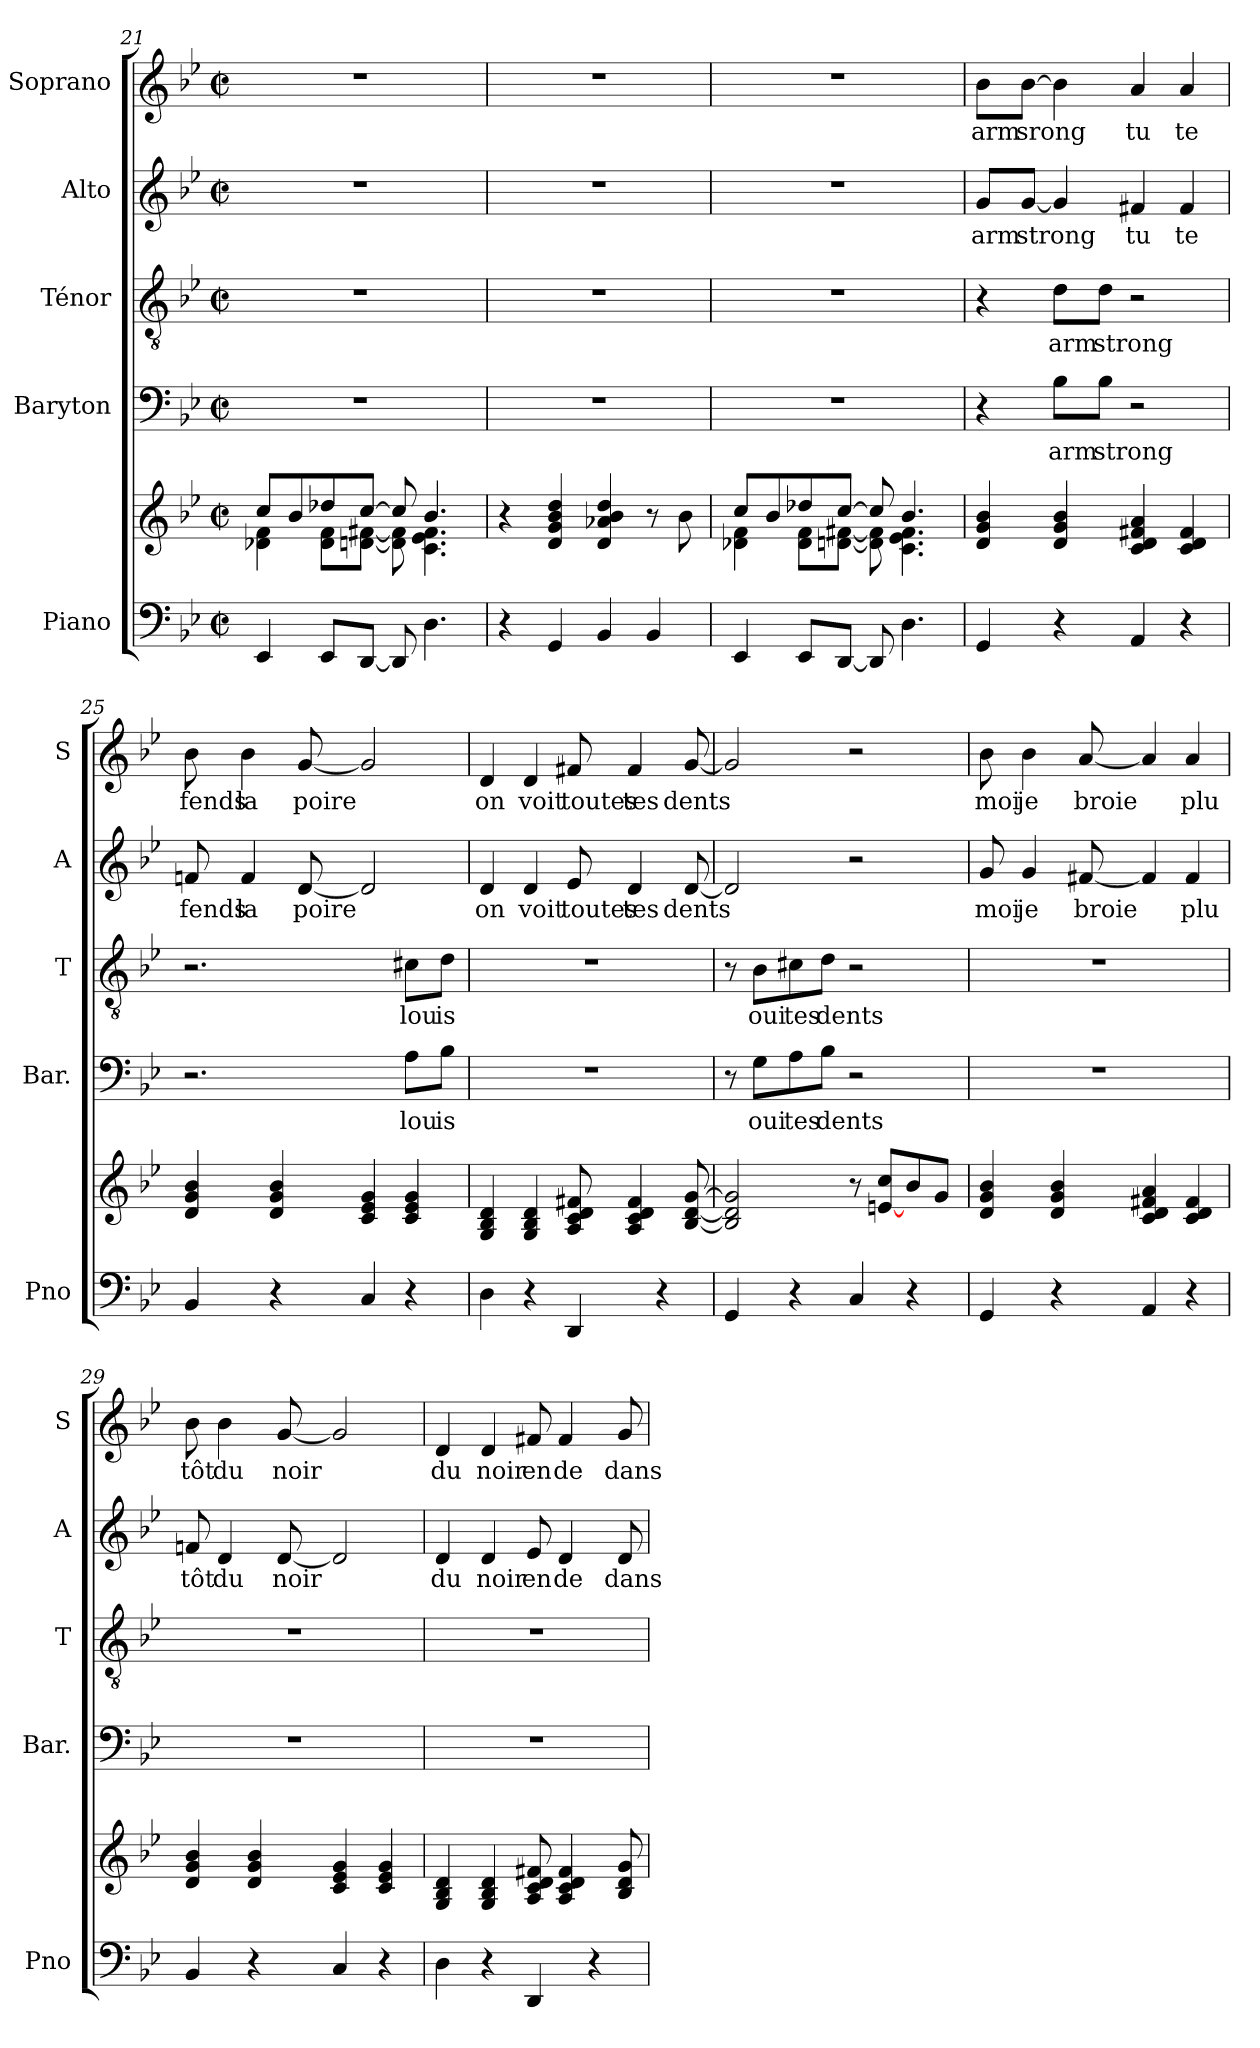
**kern	**kern	**kern	**text	**kern	**text	**kern	**text	**kern	**text
*part5	*part5	*part4	*part4	*part3	*part3	*part2	*part2	*part1	*part1
*staff6	*staff5	*staff4	*staff4	*staff3	*staff3	*staff2	*staff2	*staff1	*staff1
*I"Piano	*	*I"Baryton	*	*I"Ténor	*	*I"Alto	*	*I"Soprano	*
*I'Pno	*	*I'Bar.	*	*I'T	*	*I'A	*	*I'S	*
!!LO:PB:g=z
*clefF4	*clefG2	*clefF4	*	*clefGv2	*	*clefG2	*	*clefG2	*
*k[b-e-]	*k[b-e-]	*k[b-e-]	*	*k[b-e-]	*	*k[b-e-]	*	*k[b-e-]	*
*B-:	*B-:	*B-:	*	*B-:	*	*B-:	*	*B-:	*
*M2/2	*M2/2	*M2/2	*	*M2/2	*	*M2/2	*	*M2/2	*
*met(c|)	*met(c|)	*met(c|)	*	*met(c|)	*	*met(c|)	*	*met(c|)	*
=21	=21	=21	=21	=21	=21	=21	=21	=21	=21
*	*^	*	*	*	*	*	*	*	*
4EE-/	8cc/L	4d-X\ 4f\	1r	.	1r	.	1r	.	1r	.
.	8b-/	.	.	.	.	.	.	.	.	.
8EE-/L	8dd-X/	8d-\ 8f\L	.	.	.	.	.	.	.	.
[8DD/J	[>8cc/J	[<8dn\ [<8f#X\J	.	.	.	.	.	.	.	.
8DD/]	8cc/]	8d\] 8f#\]	.	.	.	.	.	.	.	.
4.D\	4.b-/	4.c\ 4.e-\ 4.f#\	.	.	.	.	.	.	.	.
*	*v	*v	*	*	*	*	*	*	*	*
=22	=22	=22	=22	=22	=22	=22	=22	=22	=22
4r	4r	1r	.	1r	.	1r	.	1r	.
4GG/	4d/ 4g/ 4b-/ 4dd/	.	.	.	.	.	.	.	.
4BB-/	4d/ 4a-X/ 4b-/ 4dd/	.	.	.	.	.	.	.	.
4BB-/	8r	.	.	.	.	.	.	.	.
.	8b-\	.	.	.	.	.	.	.	.
=23	=23	=23	=23	=23	=23	=23	=23	=23	=23
*	*^	*	*	*	*	*	*	*	*
4EE-/	8cc/L	4d-X\ 4f\	1r	.	1r	.	1r	.	1r	.
.	8b-/	.	.	.	.	.	.	.	.	.
8EE-/L	8dd-X/	8d-\ 8f\L	.	.	.	.	.	.	.	.
[8DD/J	[>8cc/J	[<8dn\ [<8f#X\J	.	.	.	.	.	.	.	.
8DD/]	8cc/]	8d\] 8f#\]	.	.	.	.	.	.	.	.
4.D\	4.b-/	4.c\ 4.e-\ 4.f#\	.	.	.	.	.	.	.	.
=24	=24	=24	=24	=24	=24	=24	=24	=24	=24	=24
!	!	!	!	!	!	!	!	!LO:LY:b	!	!LO:LY:b
*	*v	*v	*	*	*	*	*	*	*	*
4GG/	4d/ 4g/ 4b-/	4r	.	4r	.	8g/L	arm	8b-\L	arm
!	!	!	!	!	!	!	!LO:LY:b	!	!LO:LY:b
.	.	.	.	.	.	[8g/J	strong	[8b-\J	srong
!	!	!	!LO:LY:b	!	!LO:LY:b	!	!	!	!
4r	4d/ 4g/ 4b-/	8B-\L	arm	8d\L	arm	4g/]	.	4b-\]	.
!	!	!	!LO:LY:b	!	!LO:LY:b	!	!	!	!
.	.	8B-\J	strong	8d\J	strong	.	.	.	.
!	!	!	!	!	!	!	!LO:LY:b	!	!LO:LY:b
4AA/	4c/ 4d/ 4f#X/ 4a/	2r	.	2r	.	4f#X/	tu	4a/	tu
!	!	!	!	!	!	!	!LO:LY:b	!	!LO:LY:b
4r	4c/ 4d/ 4f#/	.	.	.	.	4f#/	te	4a/	te
!!LO:LB:g=z
=25	=25	=25	=25	=25	=25	=25	=25	=25	=25
!	!	!	!	!	!	!	!LO:LY:b	!	!LO:LY:b
4BB-/	4d/ 4g/ 4b-/	2.r	.	2.r	.	8fn/	fends	8b-\	fends
!	!	!	!	!	!	!	!LO:LY:b	!	!LO:LY:b
.	.	.	.	.	.	4f/	la	4b-\	la
4r	4d/ 4g/ 4b-/	.	.	.	.	.	.	.	.
!	!	!	!	!	!	!	!LO:LY:b	!	!LO:LY:b
.	.	.	.	.	.	[8d/	poire	[8g/	poire
4C/	4c/ 4e-/ 4g/	.	.	.	.	2d/]	.	2g/]	.
!	!	!	!LO:LY:b	!	!LO:LY:b	!	!	!	!
4r	4c/ 4e-/ 4g/	8A\L	lou	8c#X\L	lou	.	.	.	.
!	!	!	!LO:LY:b	!	!LO:LY:b	!	!	!	!
.	.	8B-\J	is	8d\J	is	.	.	.	.
=26	=26	=26	=26	=26	=26	=26	=26	=26	=26
!	!	!	!	!	!	!	!LO:LY:b	!	!LO:LY:b
4D\	4G/ 4B-/ 4d/	1r	.	1r	.	4d/	on	4d/	on
!	!	!	!	!	!	!	!LO:LY:b	!	!LO:LY:b
4r	4G/ 4B-/ 4d/	.	.	.	.	4d/	voit	4d/	voit
!	!	!	!	!	!	!	!LO:LY:b	!	!LO:LY:b
4DD/	8A/ 8c/ 8d/ 8f#X/	.	.	.	.	8e-/	toutes	8f#X/	toutes
!	!	!	!	!	!	!	!LO:LY:b	!	!LO:LY:b
.	4A/ 4c/ 4d/ 4f#/	.	.	.	.	4d/	tes	4f#/	tes
4r	.	.	.	.	.	.	.	.	.
!	!	!	!	!	!	!	!LO:LY:b	!	!LO:LY:b
.	[8B-/ [8d/ [8g/	.	.	.	.	[8d/	dents	[8g/	dents
=27	=27	=27	=27	=27	=27	=27	=27	=27	=27
4GG/	2B-/] 2d/] 2g/]	8r	.	8r	.	2d/]	.	2g/]	.
!	!	!	!LO:LY:b	!	!LO:LY:b	!	!	!	!
.	.	8G\L	oui	8B-\L	oui	.	.	.	.
!	!	!	!LO:LY:b	!	!LO:LY:b	!	!	!	!
4r	.	8A\	tes	8c#X\	tes	.	.	.	.
!	!	!	!LO:LY:b	!	!LO:LY:b	!	!	!	!
.	.	8B-\J	dents	8d\J	dents	.	.	.	.
4C/	8r	2r	.	2r	.	2r	.	2r	.
.	[8en/ 8cc/L	.	.	.	.	.	.	.	.
4r	8b-/	.	.	.	.	.	.	.	.
.	8g/J	.	.	.	.	.	.	.	.
=28	=28	=28	=28	=28	=28	=28	=28	=28	=28
!	!	!	!	!	!	!	!LO:LY:b	!	!LO:LY:b
4GG/	4d/ 4g/ 4b-/	1r	.	1r	.	8g/	moi	8b-\	moi
!	!	!	!	!	!	!	!LO:LY:b	!	!LO:LY:b
.	.	.	.	.	.	4g/	je	4b-\	je
4r	4d/ 4g/ 4b-/	.	.	.	.	.	.	.	.
!	!	!	!	!	!	!	!LO:LY:b	!	!LO:LY:b
.	.	.	.	.	.	[8f#X/	broie	[8a/	broie
4AA/	4c/ 4d/ 4f#X/ 4a/	.	.	.	.	4f#/]	.	4a/]	.
!	!	!	!	!	!	!	!LO:LY:b	!	!LO:LY:b
4r	4c/ 4d/ 4f#/	.	.	.	.	4f#/	plu	4a/	plu
!!LO:PB:g=z
=29	=29	=29	=29	=29	=29	=29	=29	=29	=29
!	!	!	!	!	!	!	!LO:LY:b	!	!LO:LY:b
4BB-/	4d/ 4g/ 4b-/	1r	.	1r	.	8fn/	tôt	8b-\	tôt
!	!	!	!	!	!	!	!LO:LY:b	!	!LO:LY:b
.	.	.	.	.	.	4d/	du	4b-\	du
4r	4d/ 4g/ 4b-/	.	.	.	.	.	.	.	.
!	!	!	!	!	!	!	!LO:LY:b	!	!LO:LY:b
.	.	.	.	.	.	[8d/	noir	[8g/	noir
4C/	4c/ 4e-/ 4g/	.	.	.	.	2d/]	.	2g/]	.
4r	4c/ 4e-/ 4g/	.	.	.	.	.	.	.	.
=30	=30	=30	=30	=30	=30	=30	=30	=30	=30
!	!	!	!	!	!	!	!LO:LY:b	!	!LO:LY:b
4D\	4G/ 4B-/ 4d/	1r	.	1r	.	4d/	du	4d/	du
!	!	!	!	!	!	!	!LO:LY:b	!	!LO:LY:b
4r	4G/ 4B-/ 4d/	.	.	.	.	4d/	noir	4d/	noir
!	!	!	!	!	!	!	!LO:LY:b	!	!LO:LY:b
4DD/	8A/ 8c/ 8d/ 8f#X/	.	.	.	.	8e-/	en	8f#X/	en
!	!	!	!	!	!	!	!LO:LY:b	!	!LO:LY:b
.	4A/ 4c/ 4d/ 4f#/	.	.	.	.	4d/	de	4f#/	de
4r	.	.	.	.	.	.	.	.	.
!	!	!	!	!	!	!	!LO:LY:b	!	!LO:LY:b
.	8B-/ 8d/ 8g/	.	.	.	.	8d/	dans	8g/	dans
=	=	=	=	=	=	=	=	=	=
*-	*-	*-	*-	*-	*-	*-	*-	*-	*-
